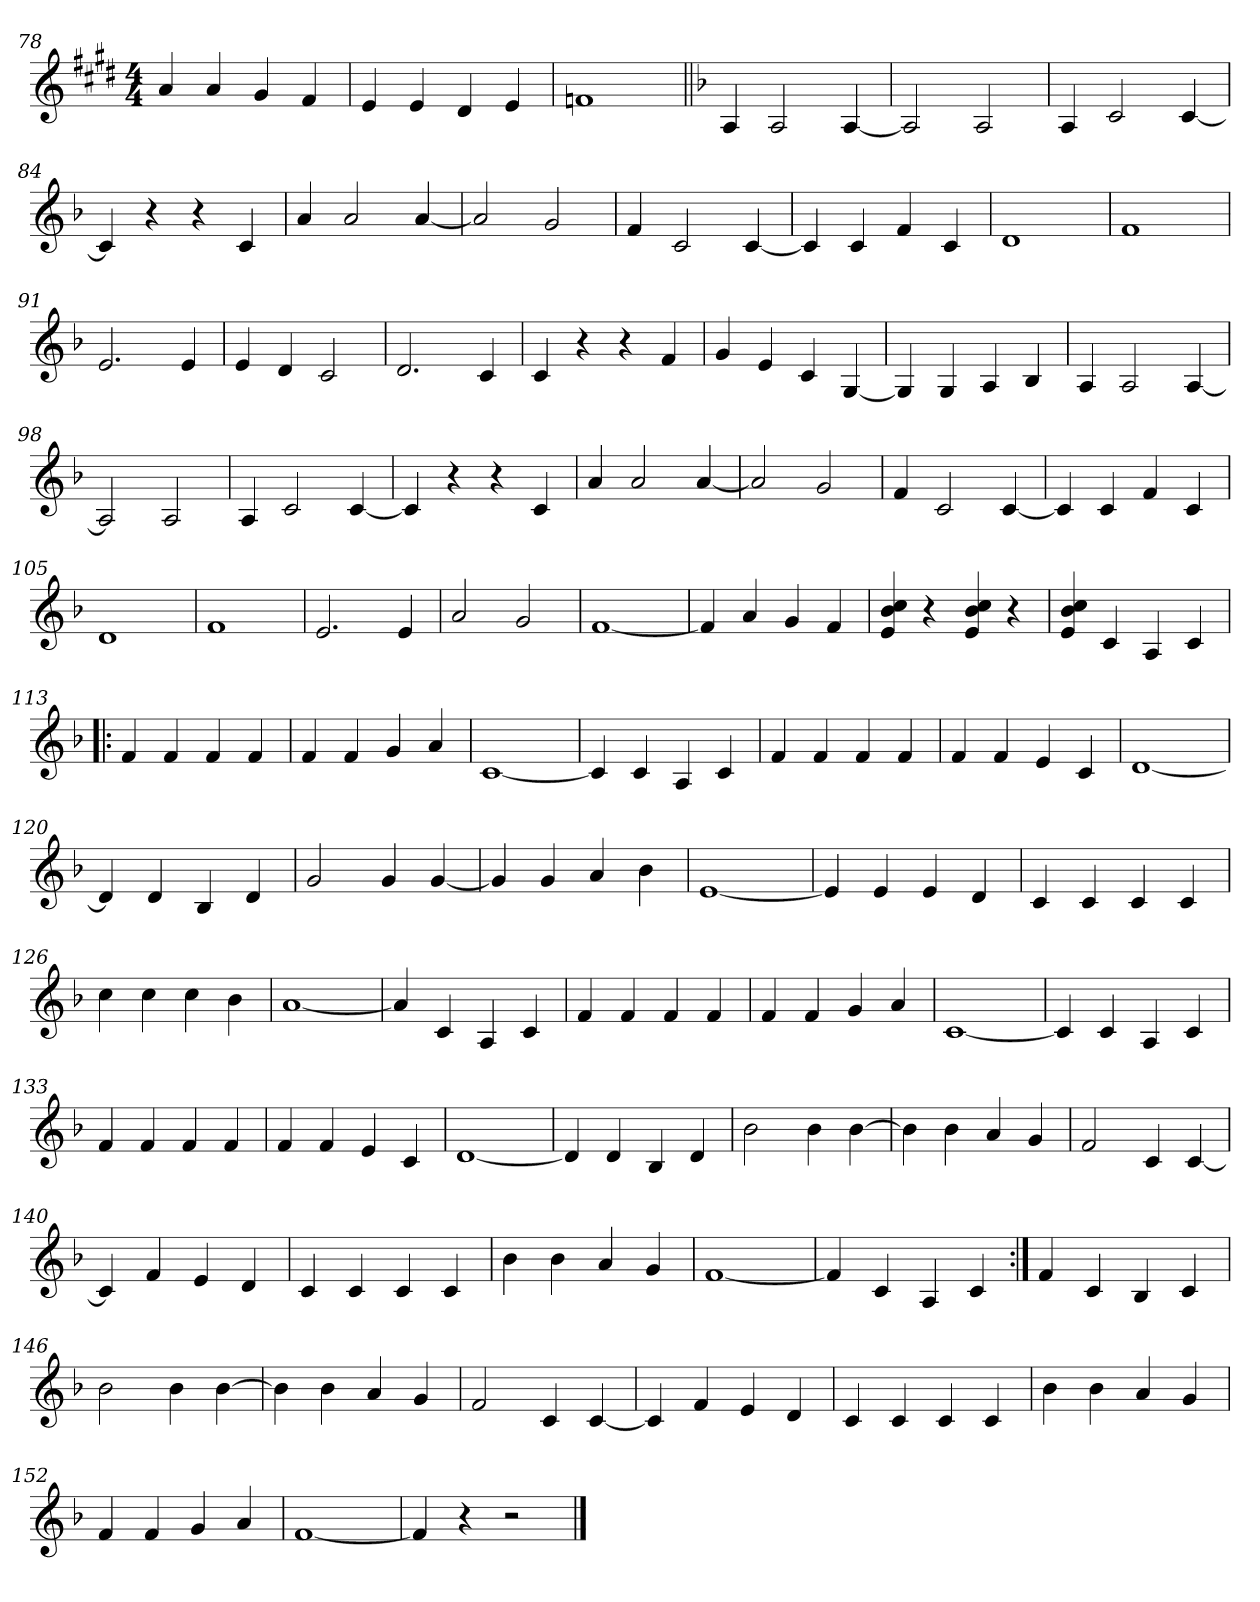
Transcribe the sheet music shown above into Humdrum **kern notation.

**kern
*part1
*staff1
*clefG2
*k[f#c#g#d#]
*E:
*M4/4
=78
4a/
4a/
4g#/
4f#/
=79
4e/
4e/
4d#/
4e/
=80
1fn
!!LO:PB:g=z
=81||
*k[b-]
*F:
4A/
2A/
[4A/
=82
2A/]
2A/
=83
4A/
2c/
[4c/
=84
4c/]
4r
4r
4c/
=85
4a/
2a/
[4a/
=86
2a/]
2g/
=87
4f/
2c/
[4c/
=88
4c/]
4c/
4f/
4c/
!!LO:LB:g=z
=89
1d
=90
1f
=91
2.e/
4e/
=92
4e/
4d/
2c/
=93
2.d/
4c/
=94
4c/
4r
4r
4f/
=95
4g/
4e/
4c/
[4G/
=96
4G/]
4G/
4A/
4B-/
!!LO:LB:g=z
=97
4A/
2A/
[4A/
=98
2A/]
2A/
=99
4A/
2c/
[4c/
=100
4c/]
4r
4r
4c/
=101
4a/
2a/
[4a/
=102
2a/]
2g/
=103
4f/
2c/
[4c/
=104
4c/]
4c/
4f/
4c/
!!LO:LB:g=z
=105
1d
=106
1f
=107
2.e/
4e/
=108
2a/
2g/
=109
[1f
=110
4f/]
4a/
4g/
4f/
=111
4e/ 4b-/ 4cc/
4r
4e/ 4b-/ 4cc/
4r
=112
4e/ 4b-/ 4cc/
4c/
4A/
4c/
!!LO:LB:g=z
=113!|:
4f/
4f/
4f/
4f/
=114
4f/
4f/
4g/
4a/
=115
[1c
=116
4c/]
4c/
4A/
4c/
=117
4f/
4f/
4f/
4f/
=118
4f/
4f/
4e/
4c/
=119
[1d
=120
4d/]
4d/
4B-/
4d/
!!LO:LB:g=z
=121
2g/
4g/
[4g/
=122
4g/]
4g/
4a/
4b-\
=123
[1e
=124
4e/]
4e/
4e/
4d/
=125
4c/
4c/
4c/
4c/
=126
4cc\
4cc\
4cc\
4b-\
=127
[1a
=128
4a/]
4c/
4A/
4c/
!!LO:LB:g=z
=129
4f/
4f/
4f/
4f/
=130
4f/
4f/
4g/
4a/
=131
[1c
=132
4c/]
4c/
4A/
4c/
=133
4f/
4f/
4f/
4f/
=134
4f/
4f/
4e/
4c/
=135
[1d
=136
4d/]
4d/
4B-/
4d/
!!LO:LB:g=z
=137
2b-\
4b-\
[4b-\
=138
4b-\]
4b-\
4a/
4g/
=139
2f/
4c/
[4c/
=140
4c/]
4f/
4e/
4d/
=141
4c/
4c/
4c/
4c/
=142
4b-\
4b-\
4a/
4g/
=143
[1f
=144
4f/]
4c/
4A/
4c/
=145:|!
4f/
4c/
4B-/
4c/
!!LO:LB:g=z
=146
2b-\
4b-\
[4b-\
=147
4b-\]
4b-\
4a/
4g/
=148
2f/
4c/
[4c/
=149
4c/]
4f/
4e/
4d/
=150
4c/
4c/
4c/
4c/
=151
4b-\
4b-\
4a/
4g/
=152
4f/
4f/
4g/
4a/
=153
[1f
=154
4f/]
4r
2r
==
*-
